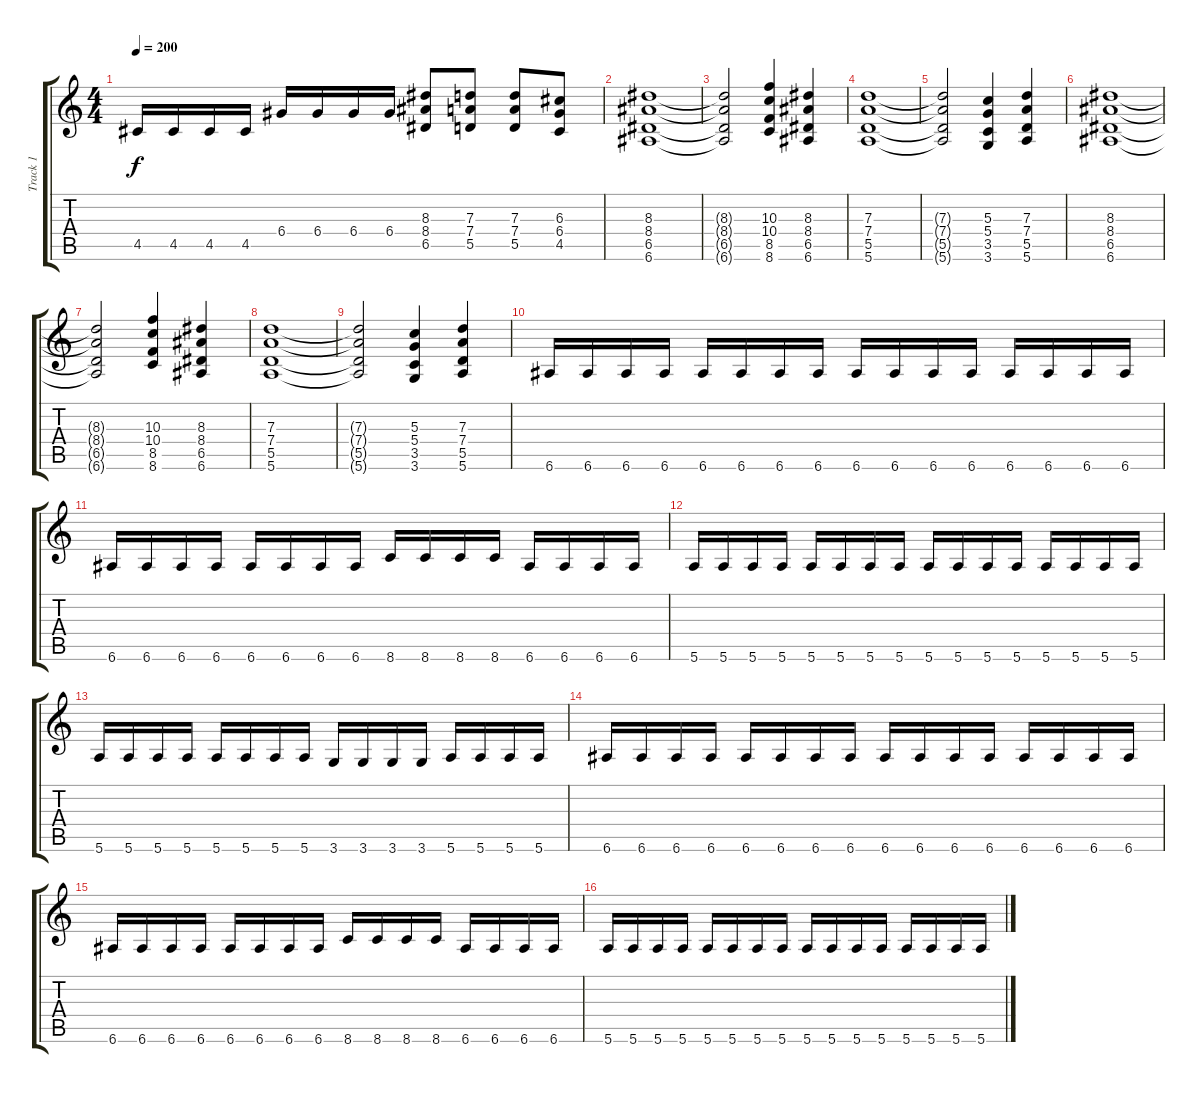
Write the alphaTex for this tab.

\track ("Track 1" "Track 1") {instrument distortionguitar}
\staff {score tabs}
\tuning (E4 B3 G3 D3 A2 E2) {hide}
\ts (4 4)
\tempo 200
\clef g2
\ks c
4.5.16{dy f} 4.5.16 4.5.16 4.5.16 6.4.16 6.4.16 6.4.16 6.4.16 (8.3 8.4 6.5).8 (7.3 7.4 5.5).8 (7.3 7.4 5.5).8 (6.3 6.4 4.5).8 |
(8.3 8.4 6.5 6.6).1 |
(8.3{t} 8.4{t} 6.5{t} 6.6{t}).2 (10.3 10.4 8.5 8.6).4 (8.3 8.4 6.5 6.6).4 |
(7.3 7.4 5.5 5.6).1 |
(7.3{t} 7.4{t} 5.5{t} 5.6{t}).2 (5.3 5.4 3.5 3.6).4 (7.3 7.4 5.5 5.6).4 |
(8.3 8.4 6.5 6.6).1 |
(8.3{t} 8.4{t} 6.5{t} 6.6{t}).2 (10.3 10.4 8.5 8.6).4 (8.3 8.4 6.5 6.6).4 |
(7.3 7.4 5.5 5.6).1 |
(7.3{t} 7.4{t} 5.5{t} 5.6{t}).2 (5.3 5.4 3.5 3.6).4 (7.3 7.4 5.5 5.6).4 |
6.6.16 6.6.16 6.6.16 6.6.16 6.6.16 6.6.16 6.6.16 6.6.16 6.6.16 6.6.16 6.6.16 6.6.16 6.6.16 6.6.16 6.6.16 6.6.16 |
6.6.16 6.6.16 6.6.16 6.6.16 6.6.16 6.6.16 6.6.16 6.6.16 8.6.16 8.6.16 8.6.16 8.6.16 6.6.16 6.6.16 6.6.16 6.6.16 |
5.6.16 5.6.16 5.6.16 5.6.16 5.6.16 5.6.16 5.6.16 5.6.16 5.6.16 5.6.16 5.6.16 5.6.16 5.6.16 5.6.16 5.6.16 5.6.16 |
5.6.16 5.6.16 5.6.16 5.6.16 5.6.16 5.6.16 5.6.16 5.6.16 3.6.16 3.6.16 3.6.16 3.6.16 5.6.16 5.6.16 5.6.16 5.6.16 |
6.6.16 6.6.16 6.6.16 6.6.16 6.6.16 6.6.16 6.6.16 6.6.16 6.6.16 6.6.16 6.6.16 6.6.16 6.6.16 6.6.16 6.6.16 6.6.16 |
6.6.16 6.6.16 6.6.16 6.6.16 6.6.16 6.6.16 6.6.16 6.6.16 8.6.16 8.6.16 8.6.16 8.6.16 6.6.16 6.6.16 6.6.16 6.6.16 |
5.6.16 5.6.16 5.6.16 5.6.16 5.6.16 5.6.16 5.6.16 5.6.16 5.6.16 5.6.16 5.6.16 5.6.16 5.6.16 5.6.16 5.6.16 5.6.16
